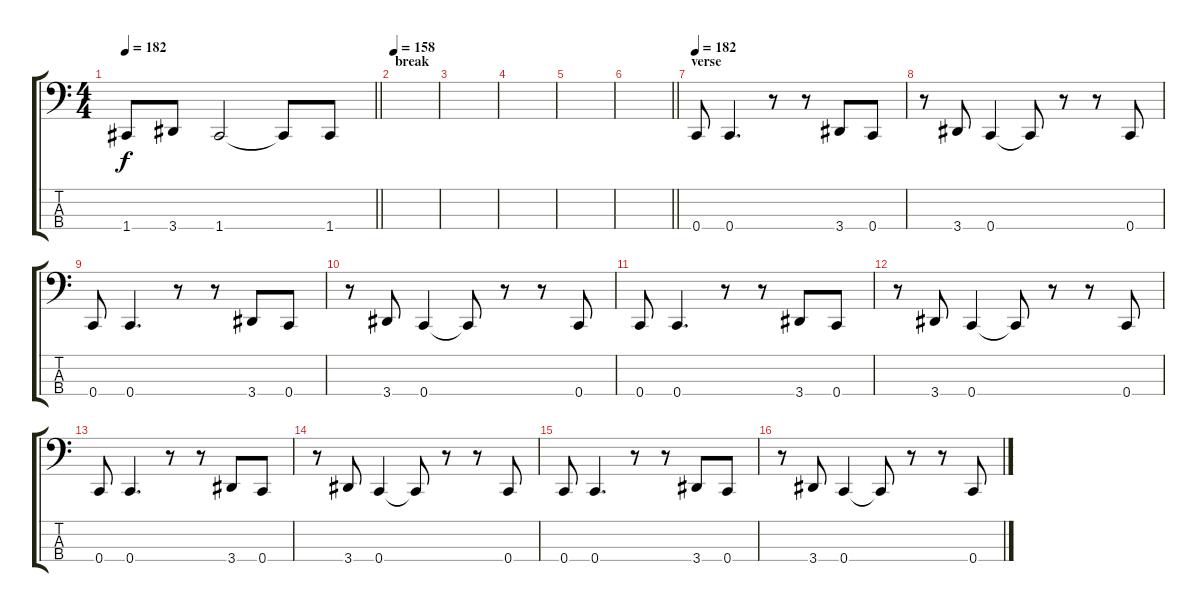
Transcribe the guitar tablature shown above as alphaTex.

\track "" {instrument electricbasspick}
\staff {score tabs}
\tuning (F2 C2 G1 C1) {hide}
\ts (4 4)
\tempo 182
\clef f4
\barLineRight lightlight
\ks c
1.4{t}.8{dy f} 3.4.8 1.4.2 1.4{t}.8 1.4.8 |
\section ("" "break")
\tempo 158
|
|
|
|
\barLineRight lightlight
|
\section ("" "verse")
\tempo 182
0.4.8 0.4.4{d} r.8 r.8 3.4.8 0.4.8 |
r.8 3.4.8 0.4.4 0.4{t}.8 r.8 r.8 0.4.8 |
0.4.8 0.4.4{d} r.8 r.8 3.4.8 0.4.8 |
r.8 3.4.8 0.4.4 0.4{t}.8 r.8 r.8 0.4.8 |
0.4.8 0.4.4{d} r.8 r.8 3.4.8 0.4.8 |
r.8 3.4.8 0.4.4 0.4{t}.8 r.8 r.8 0.4.8 |
0.4.8 0.4.4{d} r.8 r.8 3.4.8 0.4.8 |
r.8 3.4.8 0.4.4 0.4{t}.8 r.8 r.8 0.4.8 |
0.4.8 0.4.4{d} r.8 r.8 3.4.8 0.4.8 |
r.8 3.4.8 0.4.4 0.4{t}.8 r.8 r.8 0.4.8
